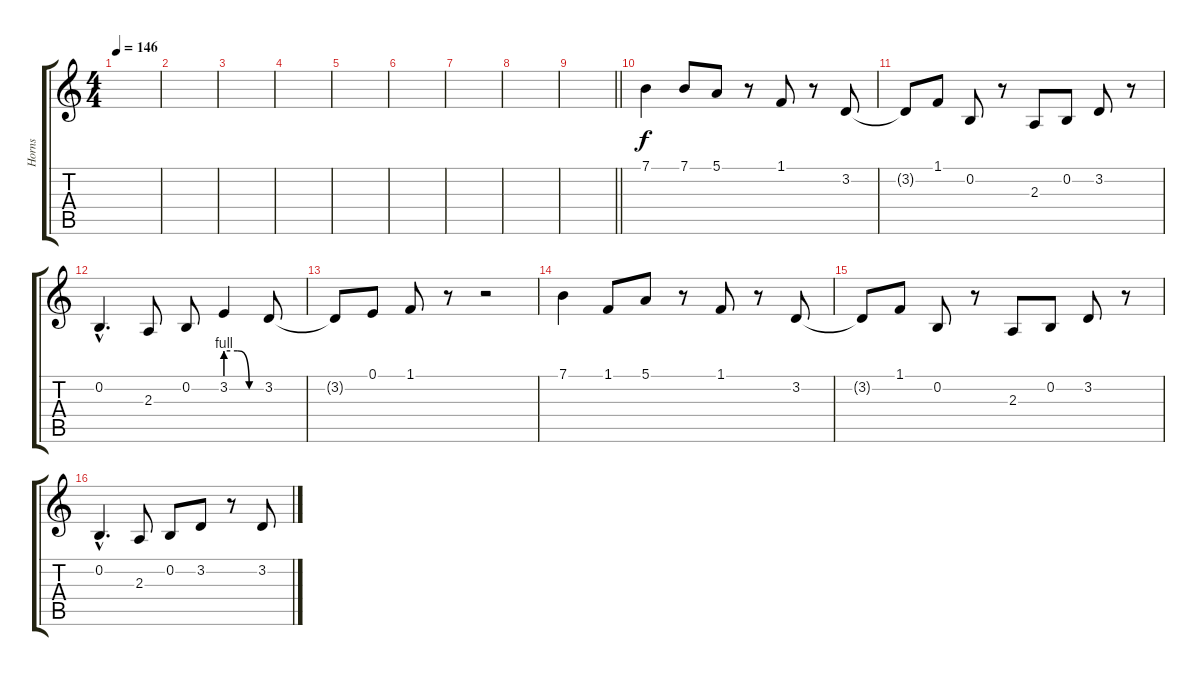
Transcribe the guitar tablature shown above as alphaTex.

\track ("Horns" "Horns") {instrument brasssection}
\staff {score tabs}
\tuning (E4 B3 G3 D3 A2 E2) {hide}
\ts (4 4)
\tempo 146
\clef g2
\ks c
|
|
|
|
|
|
|
|
\barLineRight lightlight
|
7.1.4 7.1.8 5.1.8 r.8 1.1.8 r.8 3.2.8 |
3.2{t}.8 1.1.8 0.2.8 r.8 2.3.8 0.2.8 3.2.8 r.8 |
0.2{hac}.4{d} 2.3.8 0.2.8 3.2{be (custom 0 4 20 4 40 0 60 0)}.4 3.2.8 |
3.2{t}.8 0.1.8 1.1.8 r.8 r.2 |
7.1.4 1.1.8 5.1.8 r.8 1.1.8 r.8 3.2.8 |
3.2{t}.8 1.1.8 0.2.8 r.8 2.3.8 0.2.8 3.2.8 r.8 |
0.2{hac}.4{d} 2.3.8 0.2.8 3.2.8 r.8 3.2.8
